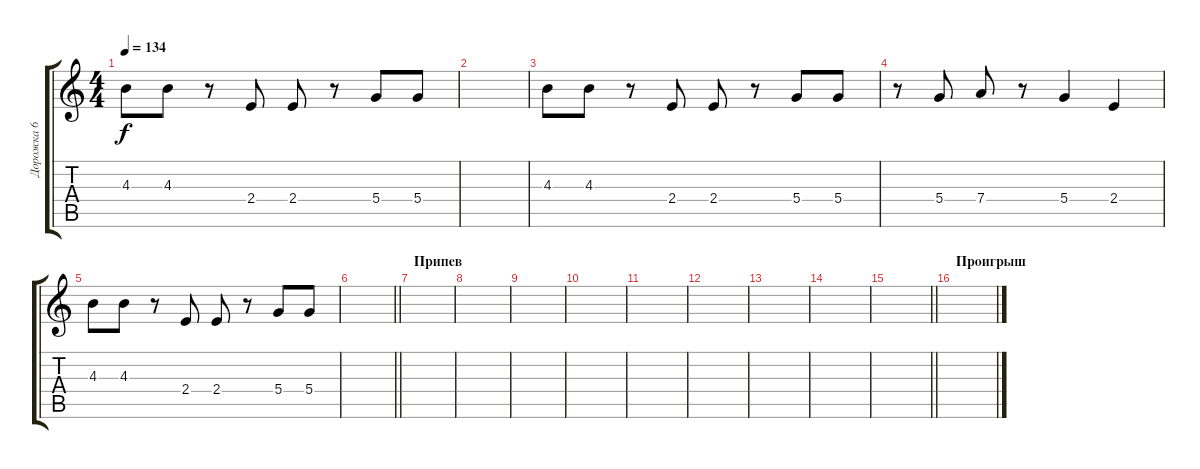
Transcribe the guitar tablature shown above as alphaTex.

\track ("Дорожка 6" "Дорожка 6") {instrument electricguitarmuted}
\staff {score tabs}
\tuning (E4 B3 G3 D3 A2 E2) {hide}
\ts (4 4)
\tempo 134
\clef g2
\ks c
4.3.8{dy f} 4.3.8 r.8 2.4.8 2.4.8 r.8 5.4.8 5.4.8 |
|
4.3.8 4.3.8 r.8 2.4.8 2.4.8 r.8 5.4.8 5.4.8 |
r.8 5.4.8 7.4.8 r.8 5.4.4 2.4.4 |
4.3.8 4.3.8 r.8 2.4.8 2.4.8 r.8 5.4.8 5.4.8 |
\barLineRight lightlight
|
\section ("" "Припев")
|
|
|
|
|
|
|
|
\barLineRight lightlight
|
\section ("" "Проигрыш")
